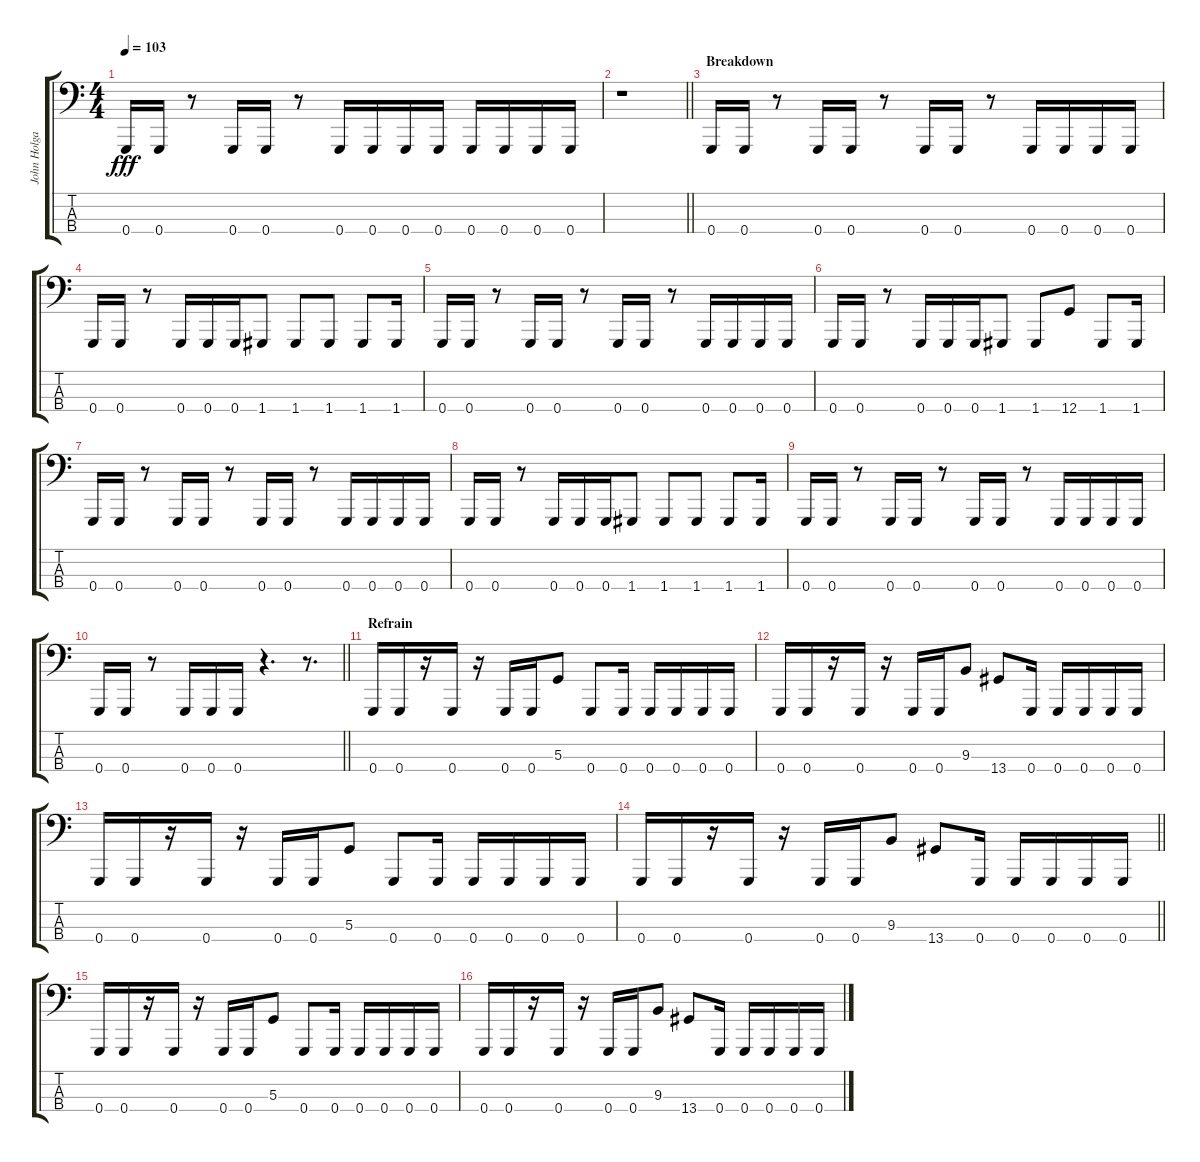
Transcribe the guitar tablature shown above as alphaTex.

\track ("John Holgado - Bass Guitar" "John Holga") {instrument electricbassfinger}
\staff {score tabs}
\tuning (C2 G1 D1 G0) {hide}
\ts (4 4)
\tempo 103
\clef f4
\ks c
0.4.16{dy fff} 0.4.16 r.8 0.4.16 0.4.16 r.8 0.4.16 0.4.16 0.4.16 0.4.16 0.4.16 0.4.16 0.4.16 0.4.16 |
\barLineRight lightlight
r.1 |
\section ("" "Breakdown")
0.4.16 0.4.16 r.8 0.4.16 0.4.16 r.8 0.4.16 0.4.16 r.8 0.4.16 0.4.16 0.4.16 0.4.16 |
0.4.16 0.4.16 r.8 0.4.16 0.4.16 0.4.16 1.4.8 1.4.8 1.4.8 1.4.8 1.4.16 |
0.4.16 0.4.16 r.8 0.4.16 0.4.16 r.8 0.4.16 0.4.16 r.8 0.4.16 0.4.16 0.4.16 0.4.16 |
0.4.16 0.4.16 r.8 0.4.16 0.4.16 0.4.16 1.4.8 1.4.8 12.4.8 1.4.8 1.4.16 |
0.4.16 0.4.16 r.8 0.4.16 0.4.16 r.8 0.4.16 0.4.16 r.8 0.4.16 0.4.16 0.4.16 0.4.16 |
0.4.16 0.4.16 r.8 0.4.16 0.4.16 0.4.16 1.4.8 1.4.8 1.4.8 1.4.8 1.4.16 |
0.4.16 0.4.16 r.8 0.4.16 0.4.16 r.8 0.4.16 0.4.16 r.8 0.4.16 0.4.16 0.4.16 0.4.16 |
\barLineRight lightlight
0.4.16 0.4.16 r.8 0.4.16 0.4.16 0.4.16 r.4{d} r.8{d} |
\section ("" "Refrain")
0.4.16 0.4.16 r.16 0.4.16 r.16 0.4.16 0.4.16 5.3.8 0.4.8 0.4.16 0.4.16 0.4.16 0.4.16 0.4.16 |
0.4.16 0.4.16 r.16 0.4.16 r.16 0.4.16 0.4.16 9.3.8 13.4.8 0.4.16 0.4.16 0.4.16 0.4.16 0.4.16 |
0.4.16 0.4.16 r.16 0.4.16 r.16 0.4.16 0.4.16 5.3.8 0.4.8 0.4.16 0.4.16 0.4.16 0.4.16 0.4.16 |
\barLineRight lightlight
0.4.16 0.4.16 r.16 0.4.16 r.16 0.4.16 0.4.16 9.3.8 13.4.8 0.4.16 0.4.16 0.4.16 0.4.16 0.4.16 |
0.4.16 0.4.16 r.16 0.4.16 r.16 0.4.16 0.4.16 5.3.8 0.4.8 0.4.16 0.4.16 0.4.16 0.4.16 0.4.16 |
0.4.16 0.4.16 r.16 0.4.16 r.16 0.4.16 0.4.16 9.3.8 13.4.8 0.4.16 0.4.16 0.4.16 0.4.16 0.4.16
